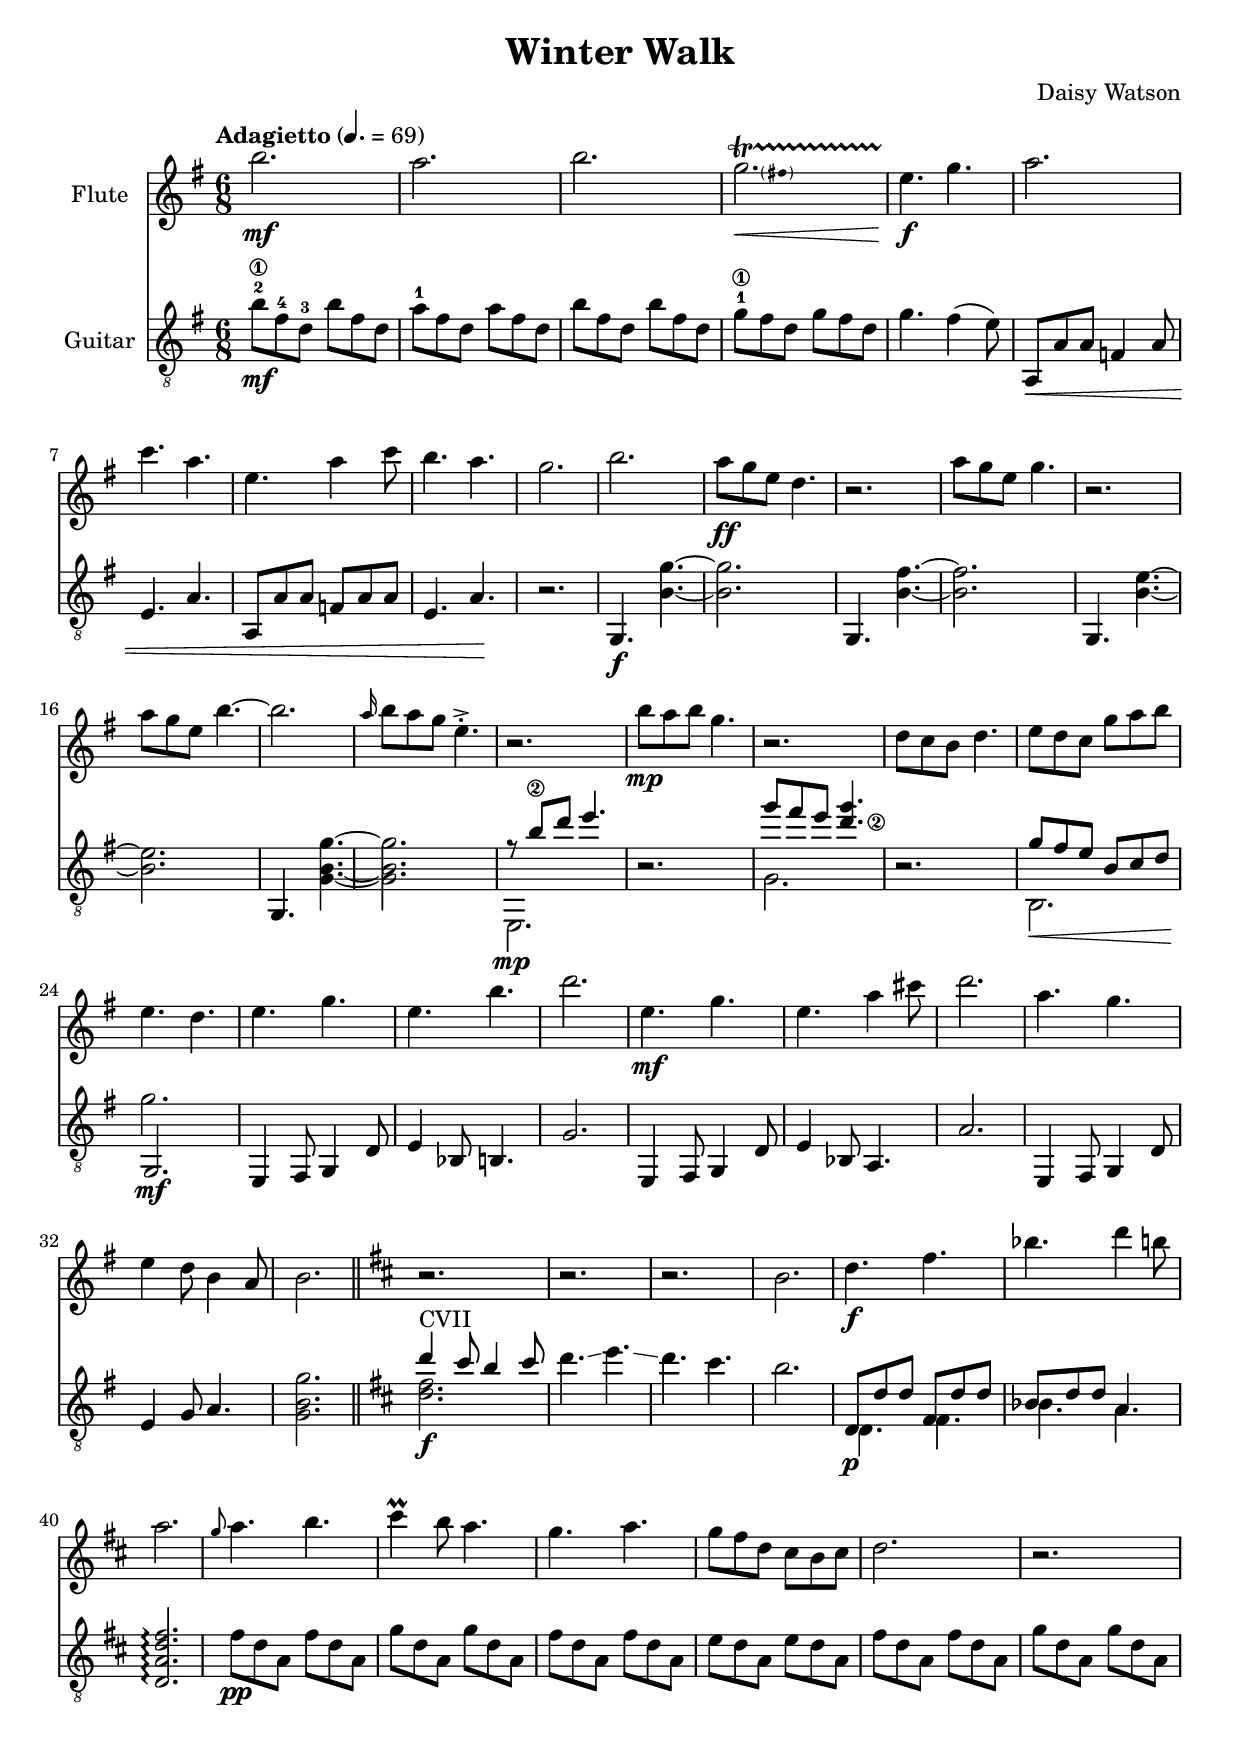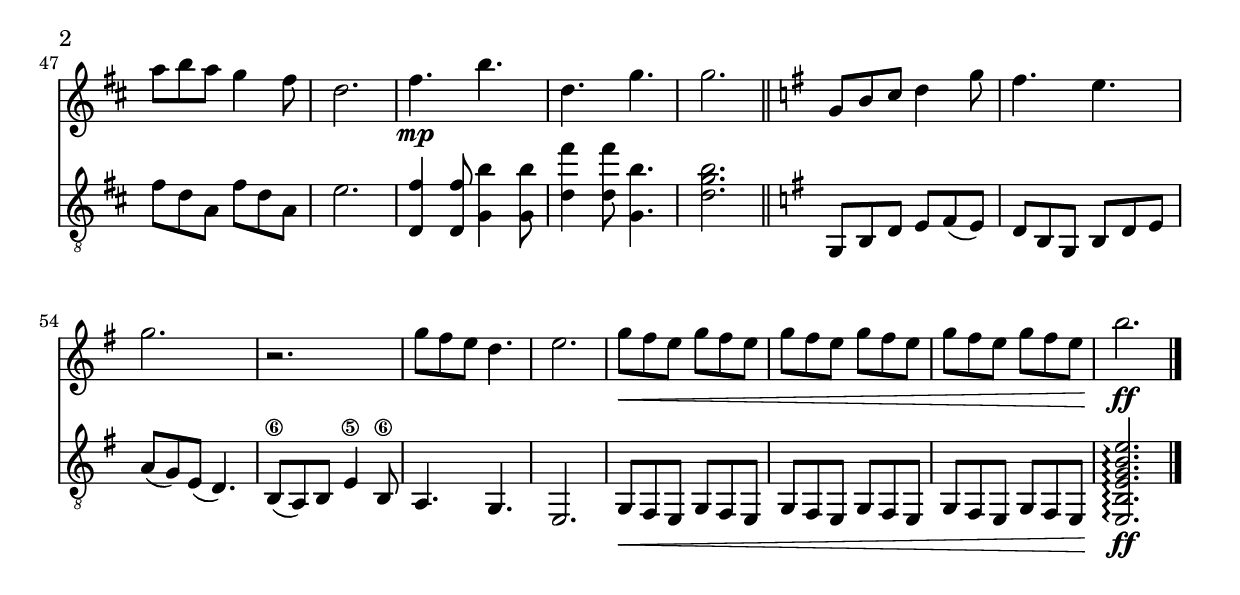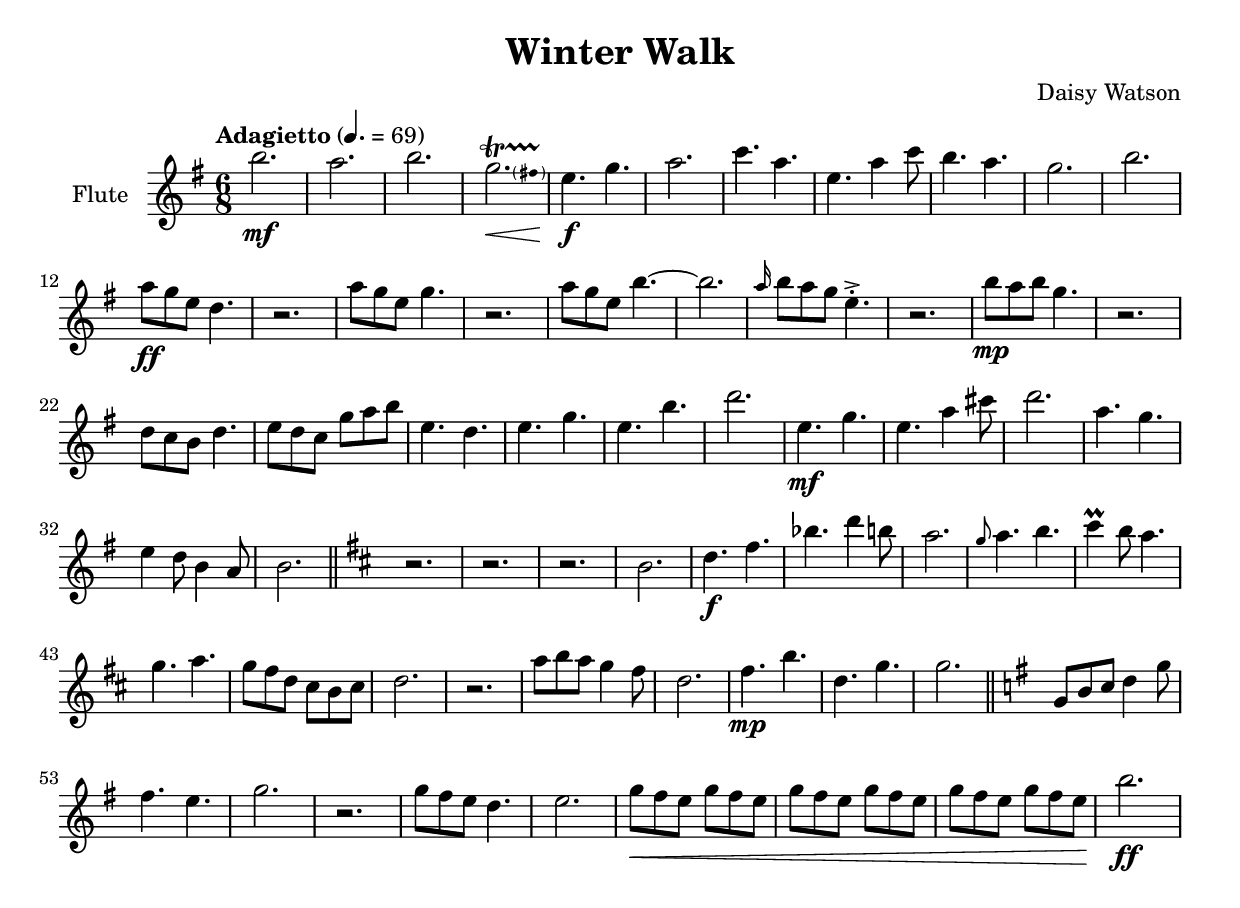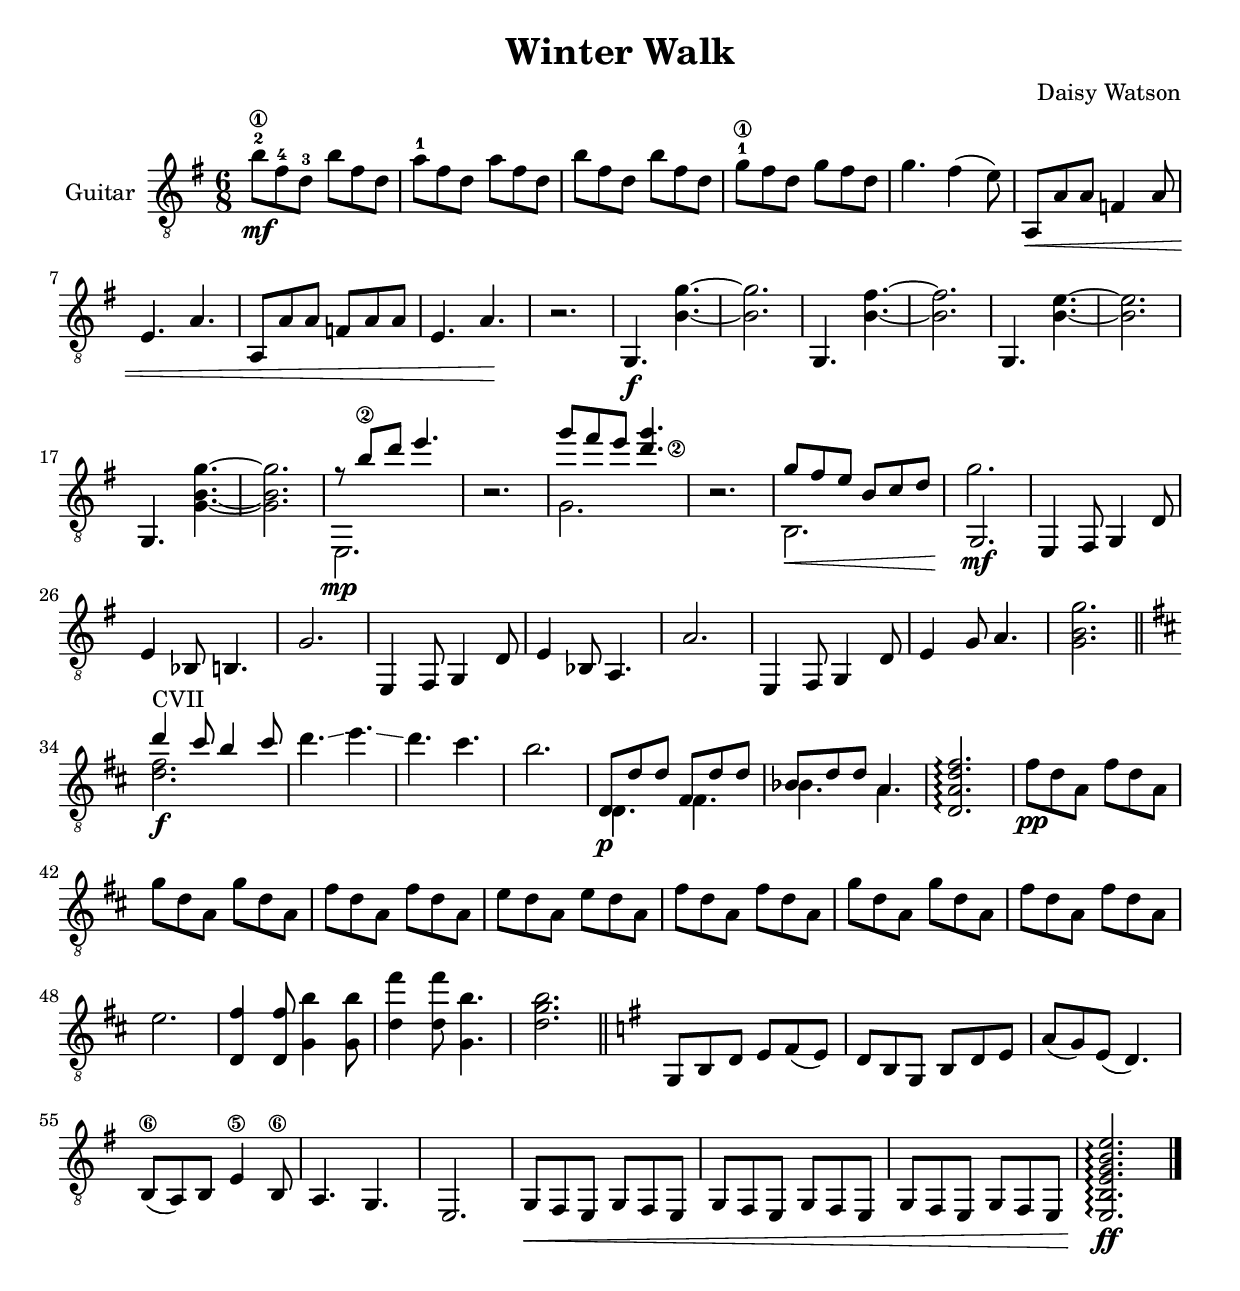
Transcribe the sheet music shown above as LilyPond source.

\version "2.24.4"

\header {
  title = "Winter Walk"
  composer = "Daisy Watson"
}

flute = \fixed c'' {
      \key g \major
      \clef "treble"
      \time 6/8
      \tempo "Adagietto" 4. = 69
      b2.\mf |
      a |
      b |
      \pitchedTrill g\< \startTrillSpan fis | 
      e4.\!\f \stopTrillSpan g |
      a2. |
      c'4. a |
      e a4 c'8 |
      b4. a |
      g2. |
      b |
      a8\ff g e d4. |
      r2. |
      a8 g e g4. |
      r2. |
      a8 g e b4.~ |
      b2. |
      \grace a16 b8 a g e4.-.-> |
      r2. |
      b8\mp a8 b8 g4. |
      r2. |
      d8 c b, d4. |
      e8 d c g a b |
      e4. d |
      e4. g |
      e b |
      d'2. |
      e4.\mf g |
      e a4 cis'8 |
      d'2. |
      a4. g |
      e4 d8 b,4 a,8 |
      b,2. \bar "||"
      \key d \major
      r2. |
      r |
      r |
      b, |
      d4.\f fis |
      bes d'4 b8 |
      a2. |
      \grace g8 a4. b |
      cis'4^\prall b8 a4. |
      g a |
      g8 fis d cis b, cis |
      d2. |
      r |
      a8 b a g4 fis8 |
      d2. |
      fis4.\mp b |
      d g |
      g2. \bar "||" \key g \major
      g,8 b, c d4 g8 |
      fis4. e |
      g2. |
      r |
      g8 fis e d4. |
      e2. |
      g8\< fis e g fis e |
      g8 fis e g fis e |
      g8 fis e g fis e |
      b2.\!\ff |
    }

guitar = \fixed c' {
      \key g \major
      \clef "treble_8"
      \time 6/8
      b8-2\1\mf fis-4 d-3 b fis d |
      a-1 fis d a fis d |
      b8 fis d b fis d |
      g-1\1 fis d g fis d |
      g4. fis4 (e8) |
      a,,\< a, a, f,4 a,8 |
      e,4. a, |
      a,,8 a, a, f, a, a, |
      e,4. a,\! |
      r2. |
      g,,4.\f <b, g>~ |
      <b, g>2. |
      g,,4. <b, fis>~ |
      <b, fis>2. |
      g,,4. <b, e>~ |
      <b, e>2. |
      g,,4. <g, b, g>~ |
      <g, b, g>2. |
      <<{r8\mp b\2 d' e'4.} \\ {e,,2.}>>|
      r2. |
      << \set stringNumberOrientations = #'(right) {g'8 fis' e' << g'4. d'\2 >>} \\ {g,2.}>> |
      r2. |
      <<{g8\< fis e b, c d} \\ b,,2.>> |
      <<g,,2.\!\mf \\ g2.>> |
      e,,4 fis,,8 g,,4 d,8 |
      e,4 bes,,8 b,,4. |
      g,2. |
      e,,4 fis,,8 g,,4 d,8 |
      e,4 bes,,8 a,,4. |
      a,2. |
      e,,4 fis,,8 g,,4 d,8 |
      e,4 g,8 a,4. |
      <g, b, g>2. \bar "||"
      \key d \major
      << {d'4^"CVII"\f cis'8 b4 cis'8} \\ <d fis>2. >> |
      d'4.\glissando e'\glissando |
      d' cis' |
      b2. |
      << {d,8\p d d fis, d d} \\ {d,4. fis,} >> |
      << {bes,8 d d a,4.} \\ {bes,4. a,} >> |
      <d, a, d fis>2.\arpeggio |
      fis8\pp d a, fis d a, |
      g d a, g d a, |
      fis d a, fis d a, |
      e d a, e d a, |
      fis d a, fis d a, |
      g d a, g d a, |
      fis d a, fis d a, |
      e2. |
      <d, fis>4 q8 <g, b>4 q8 |
      <d fis'>4 q8 <g, b>4. |
      <d g b>2. \bar "||" \key g \major
      g,,8 b,, d, e, fis, (e,) |
      d, b,, g,, b,, d, e, |
      a, (g,) e, (d,4.) |
      b,,8\6 (a,,) b,, e,4\5 b,,8\6 |
      a,,4. g,, |
      e,,2. |
      g,,8\< fis,, e,, g,, fis,, e,, |
      g,,8 fis,, e,, g,, fis,, e,, |
      g,,8 fis,, e,, g,, fis,, e,, |
      <e,, b,, e, g, b, e>2.\!\ff\arpeggio |
      \bar "|." 
    }

\score{
  <<
    \new Staff \with { instrumentName = "Flute" midiInstrument = "flute" } \flute
    \new Staff \with { instrumentName = "Guitar" midiInstrument = "acoustic guitar (nylon)" } \guitar
  >>
  \midi{}
}

\book{
  \score{
    <<
      \new Staff \with { instrumentName = "Flute" midiInstrument = "flute" } \flute
      \new Staff \with { instrumentName = "Guitar" midiInstrument = "acoustic guitar (nylon)" } \guitar
    >>
  }
  \paper {}
}

\book{
  \bookOutputSuffix "Flute"
  \score{
    \new Staff \with { instrumentName = "Flute" midiInstrument = "flute" } \flute
  }
  \paper {}
}

\book{
  \bookOutputSuffix "Guitar"
  \score{
    \new Staff \with { instrumentName = "Guitar" midiInstrument = "acoustic guitar (nylon)" } \guitar
  }
  \paper {}
}
